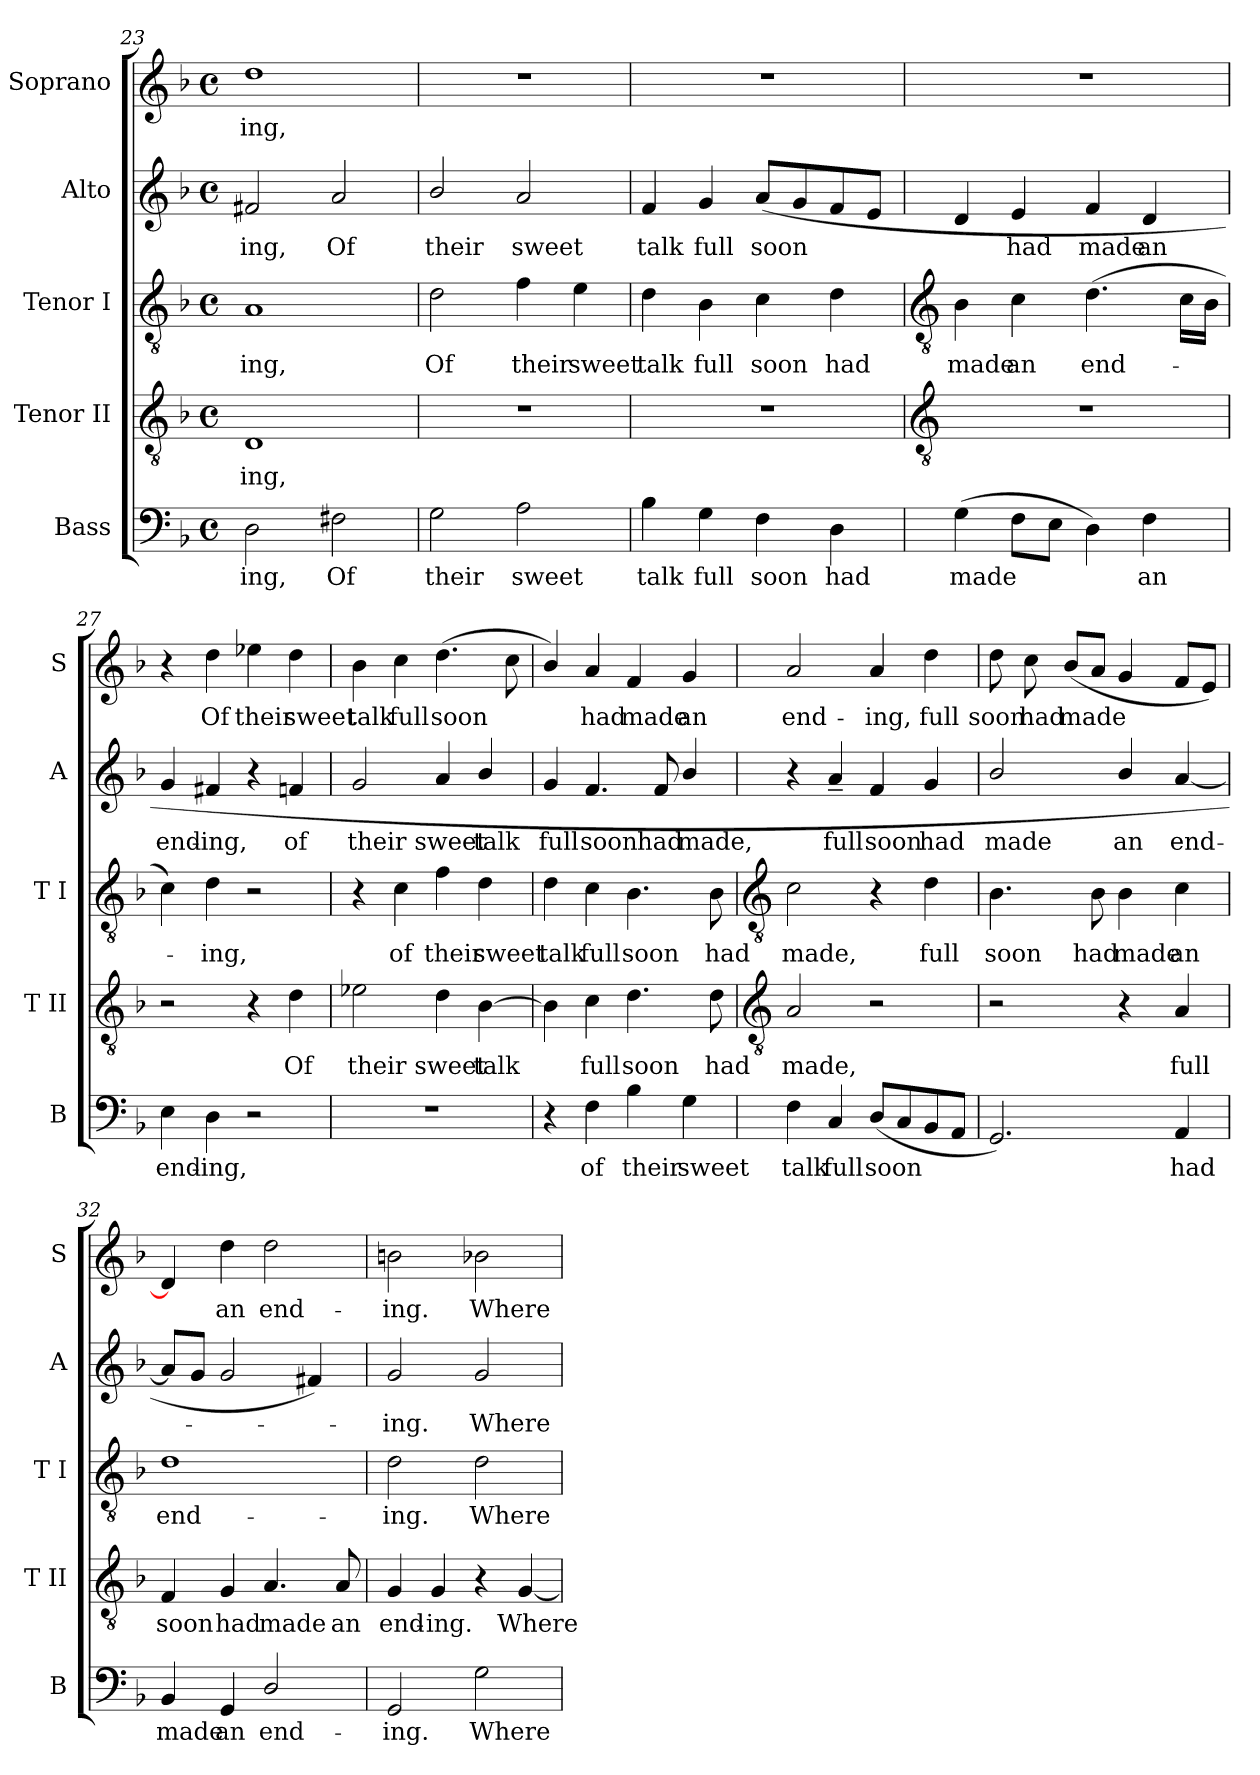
**kern	**text	**kern	**text	**kern	**text	**kern	**text	**kern	**text
*part5	*part5	*part4	*part4	*part3	*part3	*part2	*part2	*part1	*part1
*staff5	*staff5	*staff4	*staff4	*staff3	*staff3	*staff2	*staff2	*staff1	*staff1
*I"Bass	*	*I"Tenor II	*	*I"Tenor I	*	*I"Alto	*	*I"Soprano	*
*I'B	*	*I'T II	*	*I'T I	*	*I'A	*	*I'S	*
*clefF4	*	*clefGv2	*	*clefGv2	*	*clefG2	*	*clefG2	*
*k[b-]	*	*k[b-]	*	*k[b-]	*	*k[b-]	*	*k[b-]	*
*F:	*	*F:	*	*F:	*	*F:	*	*F:	*
*M4/4	*	*M4/4	*	*M4/4	*	*M4/4	*	*M4/4	*
*met(c)	*	*met(c)	*	*met(c)	*	*met(c)	*	*met(c)	*
=23	=23	=23	=23	=23	=23	=23	=23	=23	=23
!	!LO:LY:b	!	!LO:LY:b	!	!LO:LY:b	!	!LO:LY:b	!	!LO:LY:b
2D	ing,	1D	-ing,	1A	-ing,	2f#X	-ing,	1dd	ing,
!	!LO:LY:b	!	!	!	!	!	!LO:LY:b	!	!
2F#X	Of	.	.	.	.	2a	Of	.	.
=24	=24	=24	=24	=24	=24	=24	=24	=24	=24
!	!LO:LY:b	!	!	!	!LO:LY:b	!	!LO:LY:b	!	!
2G	their	1r	.	2d	Of	2b-/	their	1r	.
!	!LO:LY:b	!	!	!	!LO:LY:b	!	!LO:LY:b	!	!
2A	sweet	.	.	4f	their	2a	sweet	.	.
!	!	!	!	!	!LO:LY:b	!	!	!	!
.	.	.	.	4e	sweet	.	.	.	.
=25	=25	=25	=25	=25	=25	=25	=25	=25	=25
!	!LO:LY:b	!	!	!	!LO:LY:b	!	!LO:LY:b	!	!
4B-	talk	1r	.	4d	talk	4f	talk	1r	.
!	!LO:LY:b	!	!	!	!LO:LY:b	!	!LO:LY:b	!	!
4G	full	.	.	4B-	full	4g	full	.	.
!	!LO:LY:b	!	!	!	!LO:LY:b	!	!LO:LY:b	!	!
4F	soon	.	.	4c	soon	(<8aL	soon	.	.
.	.	.	.	.	.	8g	.	.	.
!	!LO:LY:b	!	!	!	!LO:LY:b	!	!	!	!
4D	had	.	.	4d	had	8f	.	.	.
.	.	.	.	.	.	8eJ	.	.	.
!!LO:LB:g=z
=26	=26	=26	=26	=26	=26	=26	=26	=26	=26
*	*	*clefGv2	*	*clefGv2	*	*	*	*	*
!	!LO:LY:b	!	!	!	!LO:LY:b	!	!	!	!
(>4G	made	1r	.	4B-	made	4d	.	1r	.
!	!	!	!	!	!LO:LY:b	!	!LO:LY:b	!	!
8FL	.	.	.	4c	an	4e	had	.	.
8EJ	.	.	.	.	.	.	.	.	.
!	!	!	!	!	!LO:LY:b	!	!LO:LY:b	!	!
4D)	.	.	.	(>4.d	end-	4f	made	.	.
!	!LO:LY:b	!	!	!	!	!	!LO:LY:b	!	!
4F	an	.	.	.	.	4d	an	.	.
.	.	.	.	16cLL	.	.	.	.	.
.	.	.	.	16B-JJ	.	.	.	.	.
=27	=27	=27	=27	=27	=27	=27	=27	=27	=27
!	!LO:LY:b	!	!	!	!	!	!LO:LY:b	!	!
4E	end-	2r	.	4c)	.	4g	end-	4r	.
!	!LO:LY:b	!	!	!	!LO:LY:b	!	!LO:LY:b	!	!LO:LY:b
4D	-ing,	.	.	4d	ing,	4f#X	-ing,	4dd	Of
!	!	!	!	!	!	!	!	!	!LO:LY:b
2r	.	4r	.	2r	.	4r	.	4ee-X	their
!	!	!	!LO:LY:b	!	!	!	!LO:LY:b	!	!LO:LY:b
.	.	4d	Of	.	.	4fn	of	4dd	sweet
=28	=28	=28	=28	=28	=28	=28	=28	=28	=28
!	!	!	!LO:LY:b	!	!	!	!LO:LY:b	!	!LO:LY:b
1r	.	2e-X	their	4r	.	2g	their	4b-	talk
!	!	!	!	!	!LO:LY:b	!	!	!	!LO:LY:b
.	.	.	.	4c	of	.	.	4cc	full
!	!	!	!LO:LY:b	!	!LO:LY:b	!	!LO:LY:b	!	!LO:LY:b
.	.	4d	sweet	4f	their	4a	sweet	(>4.dd	soon
!	!	!	!LO:LY:b	!	!LO:LY:b	!	!LO:LY:b	!	!
.	.	[4B-	talk	4d	sweet	4b-/	talk	.	.
.	.	.	.	.	.	.	.	8cc	.
=29	=29	=29	=29	=29	=29	=29	=29	=29	=29
!	!	!	!	!	!LO:LY:b	!	!LO:LY:b	!	!
4r	.	4B-]	.	4d	talk	4g	full	4b-/)	.
!	!LO:LY:b	!	!LO:LY:b	!	!LO:LY:b	!	!LO:LY:b	!	!LO:LY:b
4F	of	4c	full	4c	full	4.f	soon	4a	had
!	!LO:LY:b	!	!LO:LY:b	!	!LO:LY:b	!	!	!	!LO:LY:b
4B-	their	4.d	soon	4.B-	soon	.	.	4f	made
!	!	!	!	!	!	!	!LO:LY:b	!	!
.	.	.	.	.	.	8f	had	.	.
!	!LO:LY:b	!	!	!	!	!	!LO:LY:b	!	!LO:LY:b
4G	sweet	.	.	.	.	4b-/	made,	4g	an
!	!	!	!LO:LY:b	!	!LO:LY:b	!	!	!	!
.	.	8d	had	8B-	had	.	.	.	.
!!LO:LB:g=z
=30	=30	=30	=30	=30	=30	=30	=30	=30	=30
*	*	*clefGv2	*	*clefGv2	*	*	*	*	*
!	!LO:LY:b	!	!LO:LY:b	!	!LO:LY:b	!	!	!	!LO:LY:b
4F	talk	2A	made,	2c	made,	4r	.	2a	end-
!	!LO:LY:b	!	!	!	!	!	!LO:LY:b	!	!
4C	full	.	.	.	.	4a~	full	.	.
!	!LO:LY:b	!	!	!	!	!	!LO:LY:b	!	!LO:LY:b
(<8DL	soon	2r	.	4r	.	4f	soon	4a	-ing,
8C	.	.	.	.	.	.	.	.	.
!	!	!	!	!	!LO:LY:b	!	!LO:LY:b	!	!LO:LY:b
8BB-	.	.	.	4d	full	4g	had	4dd	full
8AAJ	.	.	.	.	.	.	.	.	.
=31	=31	=31	=31	=31	=31	=31	=31	=31	=31
!	!	!	!	!	!LO:LY:b	!	!LO:LY:b	!	!LO:LY:b
2.GG)	.	2r	.	4.B-	soon	2b-/	made	8dd	soon
!	!	!	!	!	!	!	!	!	!LO:LY:b
.	.	.	.	.	.	.	.	8cc	had
!	!	!	!	!	!	!	!	!	!LO:LY:b
.	.	.	.	.	.	.	.	(<8b-L	made
!	!	!	!	!	!LO:LY:b	!	!	!	!
.	.	.	.	8B-	had	.	.	8aJ	.
!	!	!	!	!	!LO:LY:b	!	!LO:LY:b	!	!
.	.	4r	.	4B-	made	4b-/	an	4g	.
!	!LO:LY:b	!	!LO:LY:b	!	!LO:LY:b	!	!LO:LY:b	!	!
4AA	had	4A	full	4c	an	[4a	end-	8fL	.
.	.	.	.	.	.	.	.	8eJ)	.
=32	=32	=32	=32	=32	=32	=32	=32	=32	=32
!	!LO:LY:b	!	!LO:LY:b	!	!LO:LY:b	!	!	!	!
4BB-	made	4F	soon	1d	end-	8aL]	.	4d]	.
.	.	.	.	.	.	8gJ	.	.	.
!	!LO:LY:b	!	!LO:LY:b	!	!	!	!	!	!LO:LY:b
4GG	an	4G	had	.	.	2g	.	4dd	an
!	!LO:LY:b	!	!LO:LY:b	!	!	!	!	!	!LO:LY:b
2D/	end-	4.A	made	.	.	.	.	2dd	end-
.	.	.	.	.	.	4f#X)	.	.	.
!	!	!	!LO:LY:b	!	!	!	!	!	!
.	.	8A	an	.	.	.	.	.	.
=33	=33	=33	=33	=33	=33	=33	=33	=33	=33
!	!LO:LY:b	!	!LO:LY:b	!	!LO:LY:b	!	!LO:LY:b	!	!LO:LY:b
2GG	-ing.	4G	end-	2d	-ing.	2g	ing.	2bn	-ing.
!	!	!	!LO:LY:b	!	!	!	!	!	!
.	.	4G	-ing.	.	.	.	.	.	.
!	!LO:LY:b	!	!	!	!LO:LY:b	!	!LO:LY:b	!	!LO:LY:b
2G	Where-	4r	.	2d	Where-	2g	Where-	2b-X	Where-
!	!	!	!LO:LY:b	!	!	!	!	!	!
.	.	[4G	Where-	.	.	.	.	.	.
=	=	=	=	=	=	=	=	=	=
*-	*-	*-	*-	*-	*-	*-	*-	*-	*-
